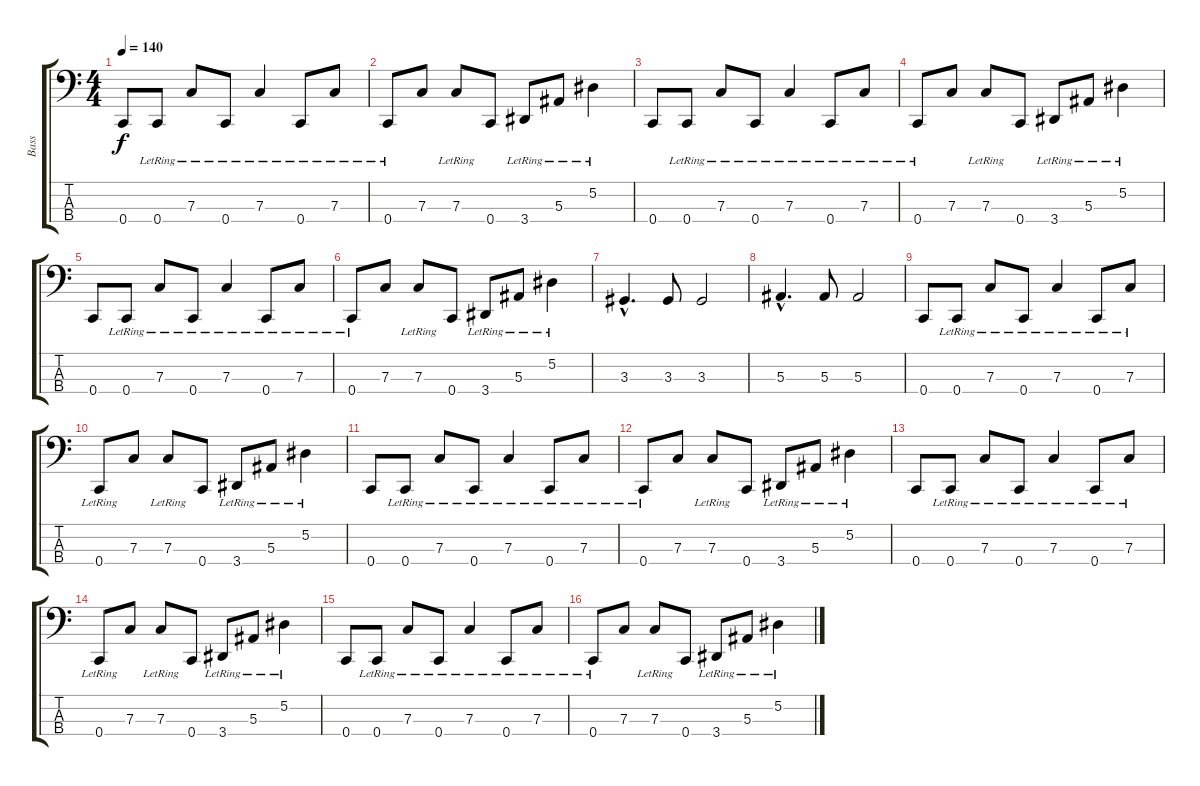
\track ("Bass" "Bass") {instrument electricbasspick}
\staff {score tabs}
\tuning (Eb2 Bb1 F1 C1) {hide}
\ts (4 4)
\tempo 140
\clef f4
\ks c
0.4.8{dy f} 0.4{lr}.8 7.3{lr}.8 0.4{lr}.8 7.3{lr}.4 0.4{lr}.8 7.3{lr}.8 |
0.4{lr}.8 7.3.8 7.3{lr}.8 0.4.8 3.4{lr}.8 5.3{lr}.8 5.2{lr}.4 |
0.4.8 0.4{lr}.8 7.3{lr}.8 0.4{lr}.8 7.3{lr}.4 0.4{lr}.8 7.3{lr}.8 |
0.4{lr}.8 7.3.8 7.3{lr}.8 0.4.8 3.4{lr}.8 5.3{lr}.8 5.2{lr}.4 |
0.4.8 0.4{lr}.8 7.3{lr}.8 0.4{lr}.8 7.3{lr}.4 0.4{lr}.8 7.3{lr}.8 |
0.4{lr}.8 7.3.8 7.3{lr}.8 0.4.8 3.4{lr}.8 5.3{lr}.8 5.2{lr}.4 |
3.3{hac}.4{d} 3.3.8 3.3.2 |
5.3{hac}.4{d} 5.3.8 5.3.2 |
0.4.8 0.4{lr}.8 7.3{lr}.8 0.4{lr}.8 7.3{lr}.4 0.4{lr}.8 7.3{lr}.8 |
0.4{lr}.8 7.3.8 7.3{lr}.8 0.4.8 3.4{lr}.8 5.3{lr}.8 5.2{lr}.4 |
0.4.8 0.4{lr}.8 7.3{lr}.8 0.4{lr}.8 7.3{lr}.4 0.4{lr}.8 7.3{lr}.8 |
0.4{lr}.8 7.3.8 7.3{lr}.8 0.4.8 3.4{lr}.8 5.3{lr}.8 5.2{lr}.4 |
0.4.8 0.4{lr}.8 7.3{lr}.8 0.4{lr}.8 7.3{lr}.4 0.4{lr}.8 7.3{lr}.8 |
0.4{lr}.8 7.3.8 7.3{lr}.8 0.4.8 3.4{lr}.8 5.3{lr}.8 5.2{lr}.4 |
0.4.8 0.4{lr}.8 7.3{lr}.8 0.4{lr}.8 7.3{lr}.4 0.4{lr}.8 7.3{lr}.8 |
0.4{lr}.8 7.3.8 7.3{lr}.8 0.4.8 3.4{lr}.8 5.3{lr}.8 5.2{lr}.4
